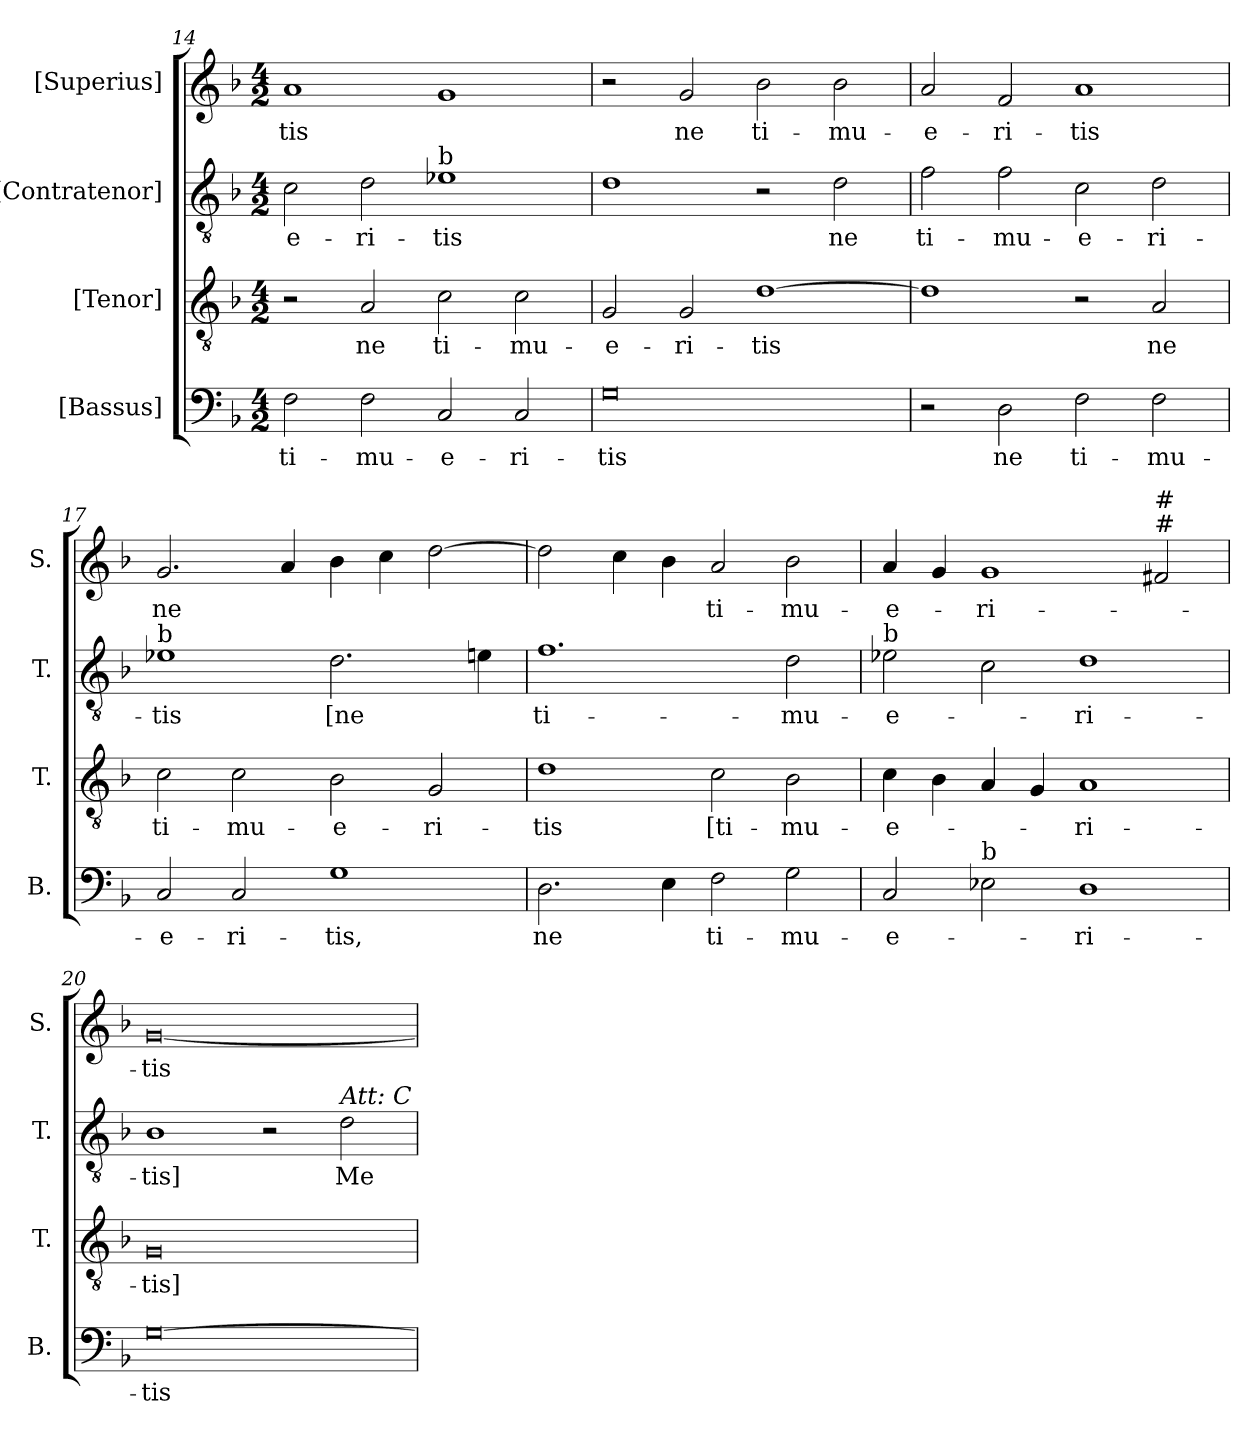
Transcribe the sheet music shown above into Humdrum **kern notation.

**kern	**text	**kern	**text	**kern	**text	**kern	**text
*part4	*part4	*part3	*part3	*part2	*part2	*part1	*part1
*staff4	*staff4	*staff3	*staff3	*staff2	*staff2	*staff1	*staff1
*I"[Bassus]	*	*I"[Tenor]	*	*I"[Contratenor]	*	*I"[Superius]	*
*I'B.	*	*I'T.	*	*I'T.	*	*I'S.	*
*clefF4	*	*clefGv2	*	*clefGv2	*	*clefG2	*
*	*	*ITrd7c12	*	*ITrd7c12	*	*	*
*k[b-]	*	*k[b-]	*	*k[b-]	*	*k[b-]	*
*F:	*	*F:	*	*F:	*	*F:	*
*M4/2	*	*M4/2	*	*M4/2	*	*M4/2	*
=14	=14	=14	=14	=14	=14	=14	=14
!	!LO:LY:b:color=#000000	!	!	!	!	!	!
!	!	!	!	!	!LO:LY:b:color=#000000	!	!
!	!	!	!	!	!	!	!LO:LY:b:color=#000000
2Fi\	ti-	2r	.	2Ci\	-e-	1ai	-tis
!	!LO:LY:b:color=#000000	!	!	!	!	!	!
!	!	!	!LO:LY:b:color=#000000	!	!	!	!
!	!	!	!	!	!LO:LY:b:color=#000000	!	!
2Fi\	-mu-	2AAi/	ne	2Di\	-ri-	.	.
!	!LO:LY:b:color=#000000	!	!	!	!	!	!
!	!	!	!LO:LY:b:color=#000000	!	!	!	!
!	!	!	!	!LO:TX:a:t=b	!	!	!
!	!	!	!	!	!LO:LY:b:color=#000000	!	!
2Ci/	-e-	2Ci\	ti-	1E-j	-tis	1gi	.
!	!LO:LY:b:color=#000000	!	!	!	!	!	!
!	!	!	!LO:LY:b:color=#000000	!	!	!	!
2Ci/	-ri-	2Ci\	-mu-	.	.	.	.
=15	=15	=15	=15	=15	=15	=15	=15
!	!LO:LY:b:color=#000000	!	!	!	!	!	!
!	!	!	!LO:LY:b:color=#000000	!	!	!	!
0Gi	-tis	2GGi/	-e-	1Di	.	2r	.
!	!	!	!LO:LY:b:color=#000000	!	!	!	!
!	!	!	!	!	!	!	!LO:LY:b:color=#000000
.	.	2GGi/	-ri-	.	.	2gi/	ne
!	!	!	!LO:LY:b:color=#000000	!	!	!	!
!	!	!	!	!	!	!	!LO:LY:b:color=#000000
.	.	[>1Di	-tis	2r	.	2b-i\	ti-
!	!	!	!	!	!LO:LY:b:color=#000000	!	!
!	!	!	!	!	!	!	!LO:LY:b:color=#000000
.	.	.	.	2Di\	ne	2b-i\	-mu-
!!LO:PB:g=z
=16	=16	=16	=16	=16	=16	=16	=16
!	!	!	!	!	!LO:LY:b:color=#000000	!	!
!	!	!	!	!	!	!	!LO:LY:b:color=#000000
2r	.	1Di]	.	2Fi\	ti-	2ai/	-e-
!	!LO:LY:b:color=#000000	!	!	!	!	!	!
!	!	!	!	!	!LO:LY:b:color=#000000	!	!
!	!	!	!	!	!	!	!LO:LY:b:color=#000000
2Di\	ne	.	.	2Fi\	-mu-	2fi/	-ri-
!	!LO:LY:b:color=#000000	!	!	!	!	!	!
!	!	!	!	!	!LO:LY:b:color=#000000	!	!
!	!	!	!	!	!	!	!LO:LY:b:color=#000000
2Fi\	ti-	2r	.	2Ci\	-e-	1ai	-tis
!	!LO:LY:b:color=#000000	!	!	!	!	!	!
!	!	!	!LO:LY:b:color=#000000	!	!	!	!
!	!	!	!	!	!LO:LY:b:color=#000000	!	!
2Fi\	-mu-	2AAi/	ne	2Di\	-ri-	.	.
=17	=17	=17	=17	=17	=17	=17	=17
!	!LO:LY:b:color=#000000	!	!	!	!	!	!
!	!	!	!LO:LY:b:color=#000000	!	!	!	!
!	!	!	!	!	!LO:LY:b:color=#000000	!	!
!	!	!	!	!LO:TX:a:t=b	!	!	!
!	!	!	!	!	!	!	!LO:LY:b:color=#000000
2Ci/	-e-	2Ci\	ti-	1E-j	-tis	2.gi/	ne
!	!LO:LY:b:color=#000000	!	!	!	!	!	!
!	!	!	!LO:LY:b:color=#000000	!	!	!	!
2Ci/	-ri-	2Ci\	-mu-	.	.	.	.
.	.	.	.	.	.	4ai/	.
!	!LO:LY:b:color=#000000	!	!	!	!	!	!
!	!	!	!LO:LY:b:color=#000000	!	!	!	!
!	!	!	!	!	!LO:LY:b:color=#000000	!	!
1Gi	-tis,	2BB-i\	-e-	2.Di\	[ne	4b-i\	.
.	.	.	.	.	.	4cci\	.
!	!	!	!LO:LY:b:color=#000000	!	!	!	!
.	.	2GGi/	-ri-	.	.	[>2ddi\	.
.	.	.	.	4Ei\	.	.	.
=18	=18	=18	=18	=18	=18	=18	=18
!	!LO:LY:b:color=#000000	!	!	!	!	!	!
!	!	!	!LO:LY:b:color=#000000	!	!	!	!
!	!	!	!	!	!LO:LY:b:color=#000000	!	!
2.Di\	ne	1Di	-tis	1.Fi	ti-	2ddi\]	.
.	.	.	.	.	.	4cci\	.
4Ei\	.	.	.	.	.	4b-i\	.
!	!LO:LY:b:color=#000000	!	!	!	!	!	!
!	!	!	!LO:LY:b:color=#000000	!	!	!	!
!	!	!	!	!	!	!	!LO:LY:b:color=#000000
2Fi\	ti-	2Ci\	[ti-	.	.	2ai/	ti-
!	!LO:LY:b:color=#000000	!	!	!	!	!	!
!	!	!	!LO:LY:b:color=#000000	!	!	!	!
!	!	!	!	!	!LO:LY:b:color=#000000	!	!
!	!	!	!	!	!	!	!LO:LY:b:color=#000000
2Gi\	-mu-	2BB-i\	-mu-	2Di\	-mu-	2b-i\	-mu-
=19	=19	=19	=19	=19	=19	=19	=19
!	!LO:LY:b:color=#000000	!	!	!	!	!	!
!	!	!	!LO:LY:b:color=#000000	!	!	!	!
!	!	!	!	!	!LO:LY:b:color=#000000	!	!
!	!	!	!	!LO:TX:a:t=b	!	!	!
!	!	!	!	!	!	!	!LO:LY:b:color=#000000
2Ci/	-e-	4Ci\	-e-	2E-j\	-e-	4ai/	-e-
.	.	4BB-i\	.	.	.	4gi/	.
!LO:TX:a:t=b	!	!	!	!	!	!	!
!	!	!	!	!	!	!	!LO:LY:b:color=#000000
2E-j\	.	4AAi/	.	2Ci\	.	1gi	-ri-
.	.	4GGi/	.	.	.	.	.
!	!LO:LY:b:color=#000000	!	!	!	!	!	!
!	!	!	!LO:LY:b:color=#000000	!	!	!	!
!	!	!	!	!	!LO:LY:b:color=#000000	!	!
1Di	-ri-	1AAi	-ri-	1Di	-ri-	.	.
!	!	!	!	!	!	!LO:TX:a:t=#	!
!	!	!	!	!	!	!LO:TX:a:t=#	!
.	.	.	.	.	.	2f#j/	.
=20	=20	=20	=20	=20	=20	=20	=20
!	!LO:LY:b:color=#000000	!	!	!	!	!	!
!	!	!	!LO:LY:b:color=#000000	!	!	!	!
!	!	!	!	!	!LO:LY:b:color=#000000	!	!
!	!	!	!	!	!	!	!LO:LY:b:color=#000000
[>0Gi	-tis	0GGi	-tis]	1BB-i	-tis]	[<0gi	-tis
.	.	.	.	2r	.	.	.
!	!	!	!	!LO:TX:a:i:t=Att&colon; C	!	!	!
!	!	!	!	!	!LO:LY:b:color=#000000	!	!
.	.	.	.	2Di\	Me-	.	.
=	=	=	=	=	=	=	=
*-	*-	*-	*-	*-	*-	*-	*-
